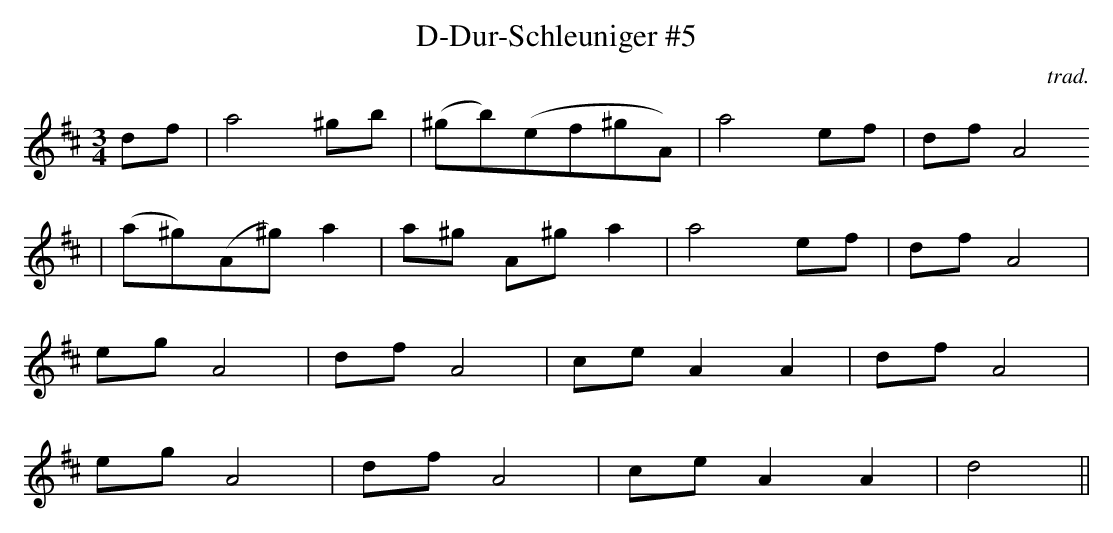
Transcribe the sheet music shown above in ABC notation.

X:1
T: D-Dur-Schleuniger #5
M:3/4
L:1/8
C:trad.
K:D
df|a4  ^gb|(^gb)(ef^gA)|a4  ef|df A4
|(a^g)(A^g)a2 |a^g A^g a2 |a4  ef|dfA4  |
egA4  |dfA4  |ceA2 A2 |dfA4   |
egA4  |dfA4  |ceA2 A2 |d4  ||
